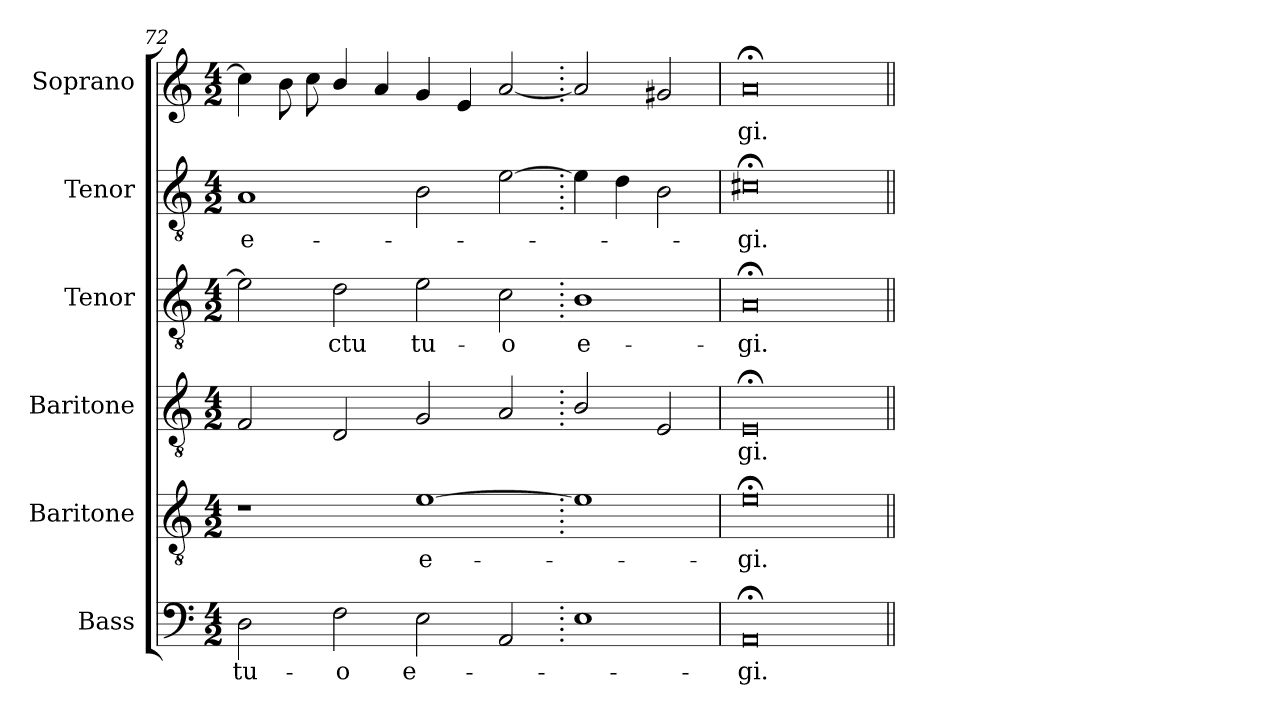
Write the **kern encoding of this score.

**kern	**text	**kern	**text	**kern	**text	**kern	**text	**kern	**text	**kern	**text
*part6	*part6	*part5	*part5	*part4	*part4	*part3	*part3	*part2	*part2	*part1	*part1
*staff6	*staff6	*staff5	*staff5	*staff4	*staff4	*staff3	*staff3	*staff2	*staff2	*staff1	*staff1
*I"Bass	*	*I"Baritone	*	*I"Baritone	*	*I"Tenor	*	*I"Tenor	*	*I"Soprano	*
*I'B.	*	*I'Bar.	*	*I'Bar.	*	*I'T.	*	*I'T.	*	*I'S.	*
*clefF4	*	*clefGv2	*	*clefGv2	*	*clefGv2	*	*clefGv2	*	*clefG2	*
*	*	*ITrd7c12	*	*ITrd7c12	*	*ITrd7c12	*	*ITrd7c12	*	*	*
*k[]	*	*k[]	*	*k[]	*	*k[]	*	*k[]	*	*k[]	*
*C:	*	*C:	*	*C:	*	*C:	*	*C:	*	*C:	*
*M4/2	*	*M4/2	*	*M4/2	*	*M4/2	*	*M4/2	*	*M4/2	*
=72	=72	=72	=72	=72	=72	=72	=72	=72	=72	=72	=72
!	!LO:LY:b:color=#000000	!	!	!	!	!	!	!	!	!	!
!	!	!	!	!	!	!	!	!	!LO:LY:b:color=#000000	!	!
2Di\	tu-	1r	.	2FFi/	.	2Ei\]	.	1AAi	e-	4cci\]	.
.	.	.	.	.	.	.	.	.	.	8bi\	.
.	.	.	.	.	.	.	.	.	.	8cci\	.
!	!LO:LY:b:color=#000000	!	!	!	!	!	!	!	!	!	!
!	!	!	!	!	!	!	!LO:LY:b:color=#000000	!	!	!	!
2Fi\	-o	.	.	2DDi/	.	2Di\	-ctu	.	.	4bi/	.
.	.	.	.	.	.	.	.	.	.	4ai/	.
!	!LO:LY:b:color=#000000	!	!	!	!	!	!	!	!	!	!
!	!	!	!LO:LY:b:color=#000000	!	!	!	!	!	!	!	!
!	!	!	!	!	!	!	!LO:LY:b:color=#000000	!	!	!	!
2Ei\	e-	[1Ei	e-	2GGi/	.	2Ei\	tu-	2BBi\	.	4gi/	.
.	.	.	.	.	.	.	.	.	.	4ei/	.
!	!	!	!	!	!	!	!LO:LY:b:color=#000000	!	!	!	!
2AAi/	.	.	.	2AAi/	.	2Ci\	-o	[2Ei\	.	[2ai/	.
=73.	=73.	=73.	=73.	=73.	=73.	=73.	=73.	=73.	=73.	=73.	=73.
!	!	!	!	!	!	!	!LO:LY:b:color=#000000	!	!	!	!
1Ei	.	1Ei]	.	2BBi/	.	1BBi	e-	4Ei\]	.	2ai/]	.
.	.	.	.	.	.	.	.	4Di\	.	.	.
.	.	.	.	2EEi/	.	.	.	2BBi\	.	2g#Xi/	.
=74	=74	=74	=74	=74	=74	=74	=74	=74	=74	=74	=74
!	!LO:LY:b:color=#000000	!	!	!	!	!	!	!	!	!	!
!	!	!	!LO:LY:b:color=#000000	!	!	!	!	!	!	!	!
!	!	!	!	!	!LO:LY:b:color=#000000	!	!	!	!	!	!
!	!	!	!	!	!	!	!LO:LY:b:color=#000000	!	!	!	!
!	!	!	!	!	!	!	!	!	!LO:LY:b:color=#000000	!	!
!	!	!	!	!	!	!	!	!	!	!	!LO:LY:b:color=#000000
0AA;i	-gi.	0E;i	-gi.	0EE;i	-gi.	0AA;i	-gi.	0C#X;i	-gi.	0a;i	-gi.
=||	=||	=||	=||	=||	=||	=||	=||	=||	=||	=||	=||
*-	*-	*-	*-	*-	*-	*-	*-	*-	*-	*-	*-
